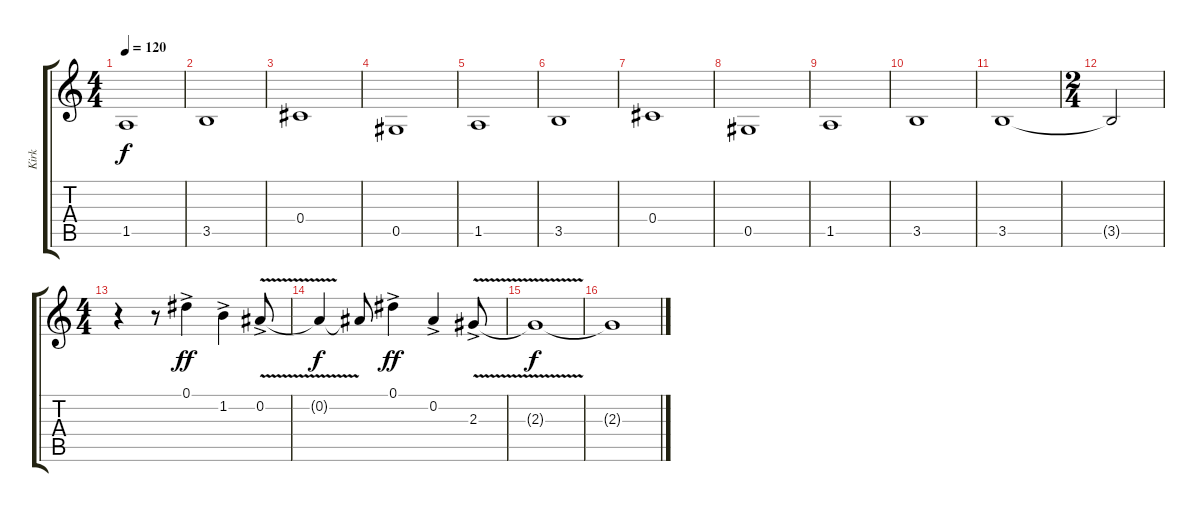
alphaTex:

\track ("Kirk" "Kirk") {instrument acousticguitarsteel}
\staff {score tabs}
\tuning (Eb4 Bb3 Gb3 Db3 Ab2 Eb2) {hide}
\ts (4 4)
\tempo 120
\clef g2
\ks c
1.5.1{dy f} |
3.5.1 |
0.4.1 |
0.5.1 |
1.5.1 |
3.5.1 |
0.4.1 |
0.5.1 |
1.5.1 |
3.5.1 |
3.5.1 |
\ts (2 4)
3.5{t}.2 |
\ts (4 4)
r.4 r.8 0.1{ac}.4{dy ff} 1.2{ac}.4 0.2{v ac}.8 |
0.2{t}.4{dy f} 0.2{t}.8 0.1{ac}.4{dy ff} 0.2{ac}.4 2.3{v ac}.8 |
2.3{t}.1{dy f} |
2.3{t}.1
